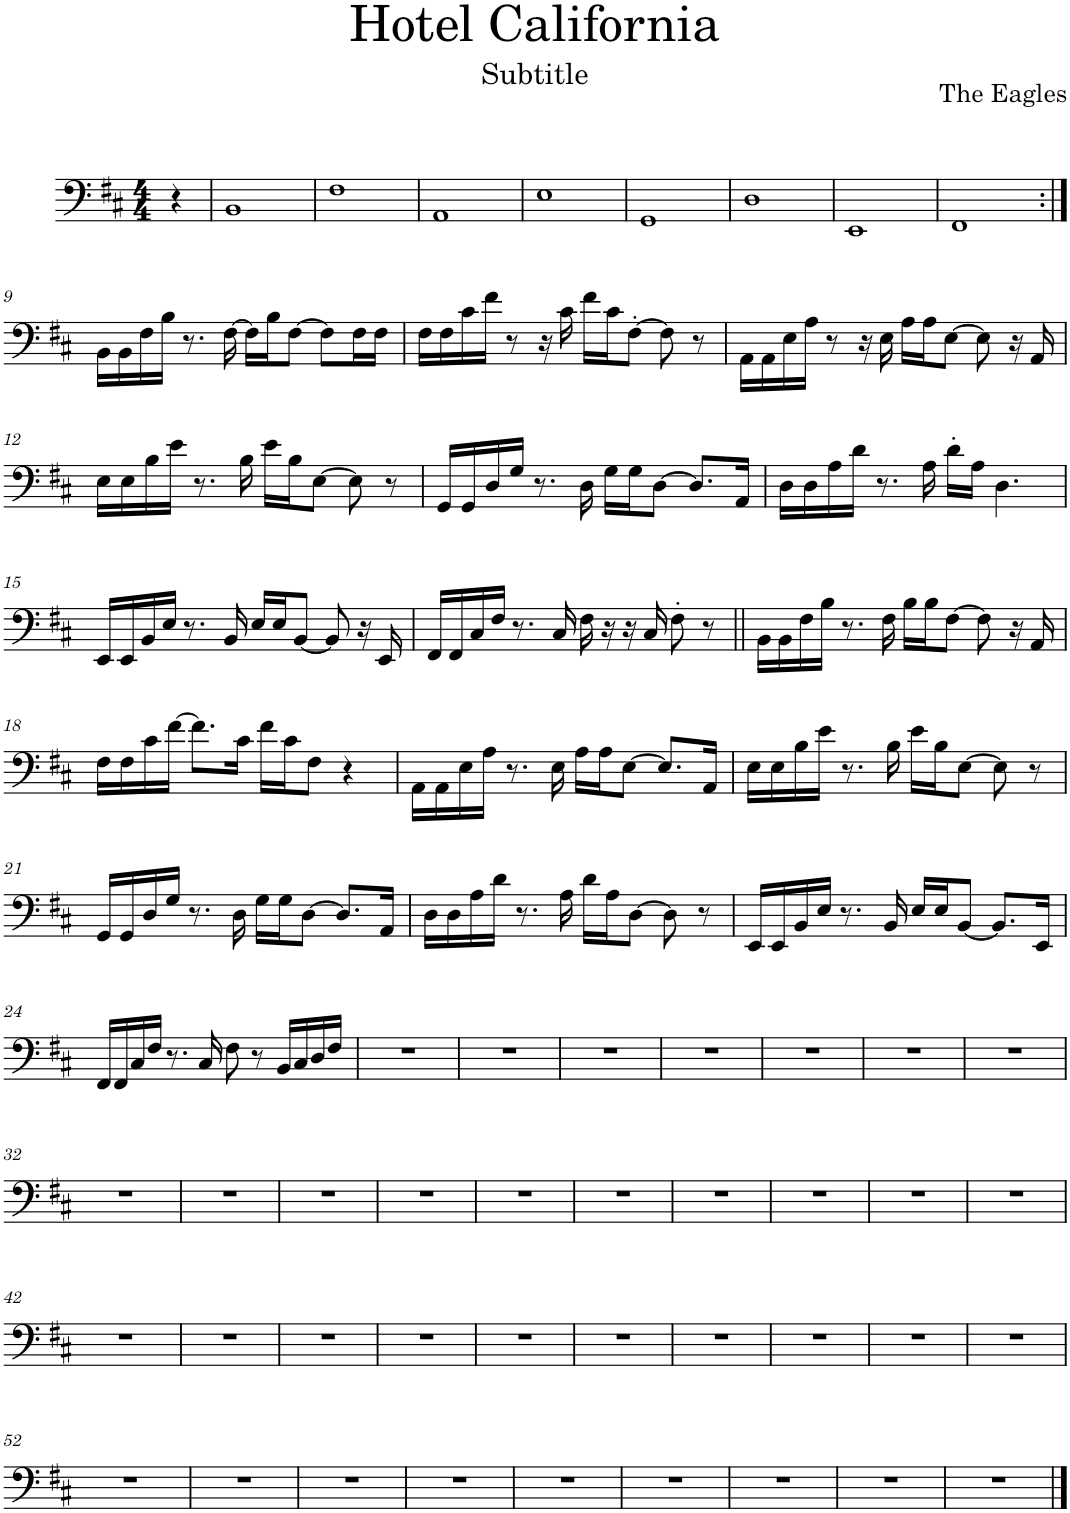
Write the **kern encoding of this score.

**kern
*part1
*staff1
*I"Electric Bass
*I'El. B.
*clefF4
*Trd7c12
*k[f#c#]
*M4/4
=
4r
=1
1BB
=2
1F#
=3
1AA
=4
1E
=5
1GG
=6
1D
=7
1EE
=8
1FF#
!!LO:LB:g=z
=9:|!
16BB\LL
16BB\
16F#\
16B\JJ
8.r
[16F#\
16F#\LL]
16B\J
[8F#\J
8F#\L]
16F#\L
16F#\JJ
=10
16F#\LL
16F#\
16c#\
16f#\JJ
8r
16r
16c#\
16f#\LL
16c#\J
[8F#'\J
8F#\]
8r
=11
16AA\LL
16AA\
16E\
16A\JJ
8r
16r
16E\
16A\LL
16A\J
[8E\J
8E\]
16r
16AA/
!!LO:LB:g=z
=12
16E\LL
16E\
16B\
16e\JJ
8.r
16B\
16e\LL
16B\J
[8E\J
8E\]
8r
=13
16GG/LL
16GG/
16D/
16G/JJ
8.r
16D\
16G\LL
16G\J
[8D\J
8.D/L]
16AA/Jk
=14
16D\LL
16D\
16A\
16d\JJ
8.r
16A\
16d'\LL
16A\JJ
4.D\
!!LO:LB:g=z
=15
16EE/LL
16EE/
16BB/
16E/JJ
8.r
16BB/
16E/LL
16E/J
[8BB/J
8BB/]
16r
16EE/
=16
16FF#/LL
16FF#/
16C#/
16F#/JJ
8.r
16C#/
16F#\
16r
16r
16C#/
8F#'\
8r
=17||
16BB\LL
16BB\
16F#\
16B\JJ
8.r
16F#\
16B\LL
16B\J
[8F#\J
8F#\]
16r
16AA/
!!LO:LB:g=z
=18
16F#\LL
16F#\
16c#\
[16f#\JJ
8.f#\L]
16c#\Jk
16f#\LL
16c#\J
8F#\J
4r
=19
16AA\LL
16AA\
16E\
16A\JJ
8.r
16E\
16A\LL
16A\J
[8E\J
8.E/L]
16AA/Jk
=20
16E\LL
16E\
16B\
16e\JJ
8.r
16B\
16e\LL
16B\J
[8E\J
8E\]
8r
!!LO:LB:g=z
=21
16GG/LL
16GG/
16D/
16G/JJ
8.r
16D\
16G\LL
16G\J
[8D\J
8.D/L]
16AA/Jk
=22
16D\LL
16D\
16A\
16d\JJ
8.r
16A\
16d\LL
16A\J
[8D\J
8D\]
8r
=23
16EE/LL
16EE/
16BB/
16E/JJ
8.r
16BB/
16E/LL
16E/J
[8BB/J
8.BB/L]
16EE/Jk
!!LO:LB:g=z
=24
16FF#/LL
16FF#/
16C#/
16F#/JJ
8.r
16C#/
8F#\
8r
16BB/LL
16C#/
16D/
16F#/JJ
=25
1r
=26
1r
=27
1r
=28
1r
=29
1r
=30
1r
=31
1r
!!LO:LB:g=z
=32
1r
=33
1r
=34
1r
=35
1r
=36
1r
=37
1r
=38
1r
=39
1r
=40
1r
=41
1r
!!LO:LB:g=z
=42
1r
=43
1r
=44
1r
=45
1r
=46
1r
=47
1r
=48
1r
=49
1r
=50
1r
=51
1r
!!LO:LB:g=z
=52
1r
=53
1r
=54
1r
=55
1r
=56
1r
=57
1r
=58
1r
=59
1r
=60
1r
==
*-
